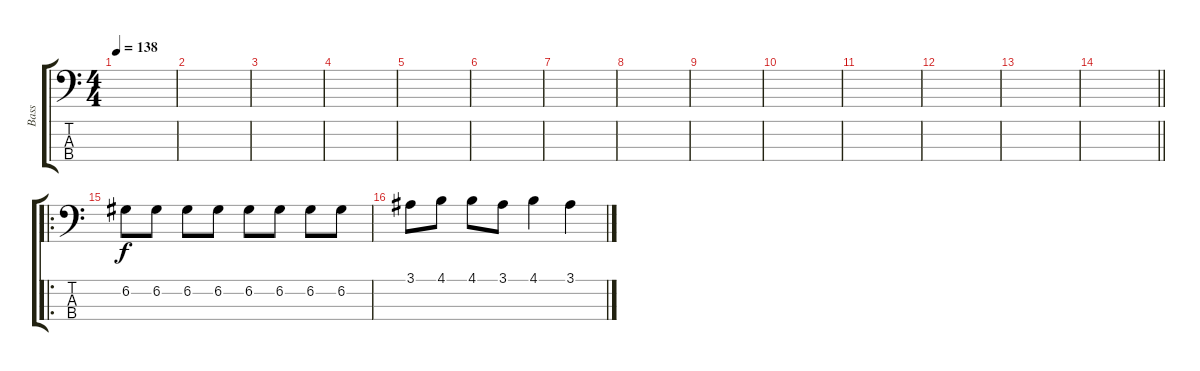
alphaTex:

\track ("Bass" "Bass") {instrument electricbassfinger}
\staff {score tabs}
\tuning (G2 D2 A1 E1) {hide}
\ts (4 4)
\tempo 138
\clef f4
\ks c
|
|
|
|
|
|
|
|
|
|
|
|
|
\barLineRight lightlight
|
\ro
6.2.8 6.2.8 6.2.8 6.2.8 6.2.8 6.2.8 6.2.8 6.2.8 |
3.1.8 4.1.8 4.1.8 3.1.8 4.1.4 3.1.4
